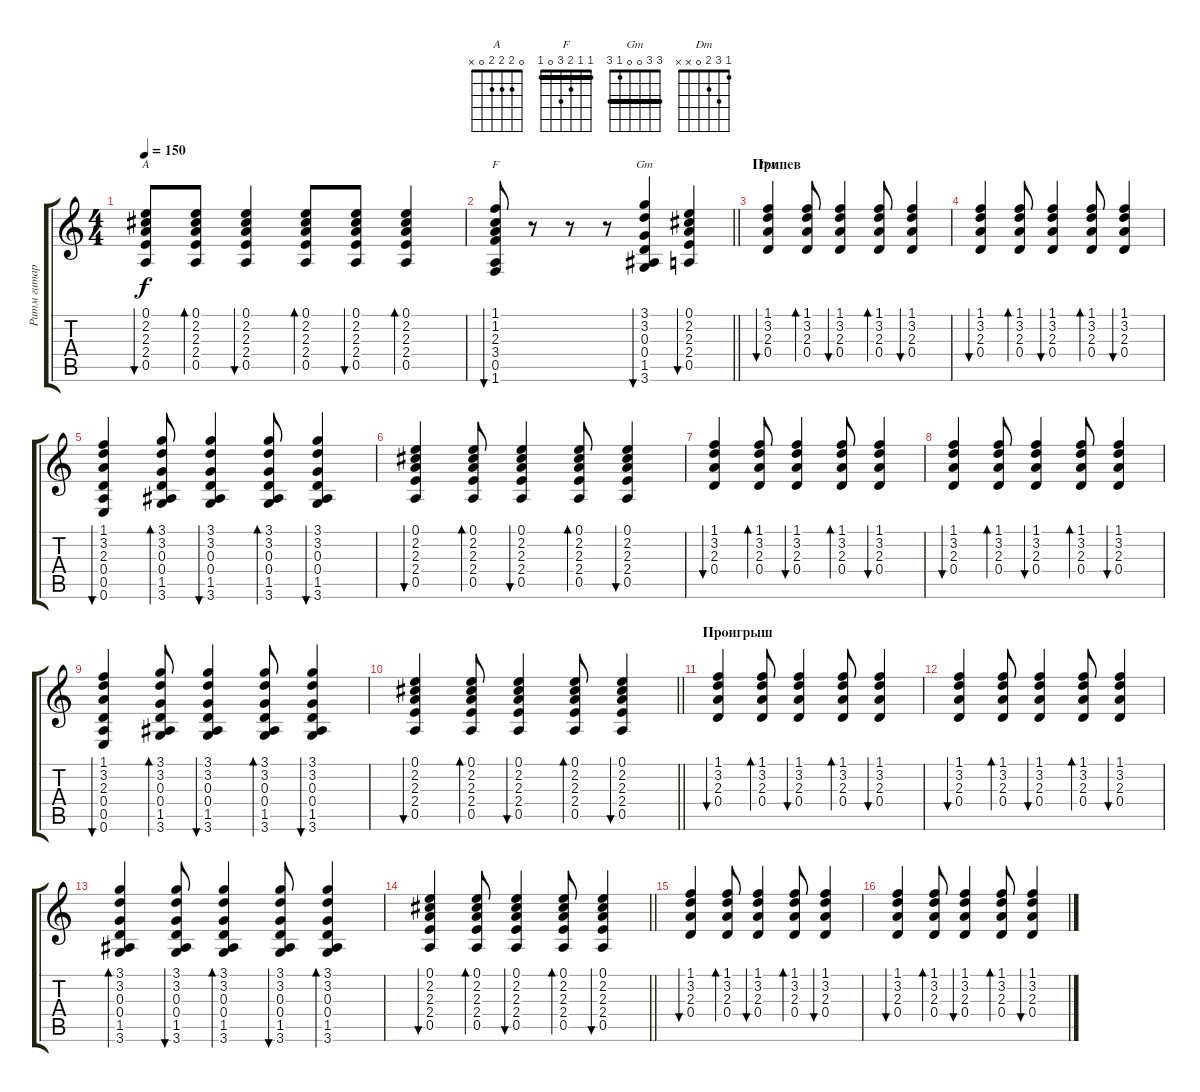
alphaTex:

\track ("Ритм гитара" "Ритм гитар") {instrument acousticguitarnylon}
\staff {score tabs}
\tuning (E4 B3 G3 D3 A2 E2) {hide}
\chord ("A" 0 2 2 2 0 x)
\chord ("F" 1 1 2 3 0 1) {barre 1}
\chord ("Gm" 3 3 0 0 1 3) {barre 3}
\chord ("Dm" 1 3 2 0 x x)
\ts (4 4)
\tempo 150
\clef g2
\ks c
(0.1 2.2 2.3 2.4 0.5).8{bu 60 ch "A" dy f} (0.1 2.2 2.3 2.4 0.5).8{bd 60} (0.1 2.2 2.3 2.4 0.5).4{bu 60} (0.1 2.2 2.3 2.4 0.5).8{bd 60} (0.1 2.2 2.3 2.4 0.5).8{bu 60} (0.1 2.2 2.3 2.4 0.5).4{bd 60} |
\barLineRight lightlight
(1.1 1.2 2.3 3.4 0.5 1.6).8{bu 60 ch "F"} r.8 r.8 r.8 (3.1 3.2 0.3 0.4 1.5 3.6).4{bu 60 ch "Gm"} (0.1 2.2 2.3 2.4 0.5).4{bu 60} |
\section ("" "Припев")
(1.1 3.2 2.3 0.4).4{bu 60 ch "Dm"} (1.1 3.2 2.3 0.4).8{bd 60} (1.1 3.2 2.3 0.4).4{bu 60} (1.1 3.2 2.3 0.4).8{bd 60} (1.1 3.2 2.3 0.4).4{bu 60} |
(1.1 3.2 2.3 0.4).4{bu 60} (1.1 3.2 2.3 0.4).8{bd 60} (1.1 3.2 2.3 0.4).4{bu 60} (1.1 3.2 2.3 0.4).8{bd 60} (1.1 3.2 2.3 0.4).4{bu 60} |
(1.1 3.2 2.3 0.4 0.5 0.6).4{bu 60} (3.1 3.2 0.3 0.4 1.5 3.6).8{bd 60} (3.1 3.2 0.3 0.4 1.5 3.6).4{bu 60} (3.1 3.2 0.3 0.4 1.5 3.6).8{bd 60} (3.1 3.2 0.3 0.4 1.5 3.6).4{bu 60} |
(0.1 2.2 2.3 2.4 0.5).4{bu 60} (0.1 2.2 2.3 2.4 0.5).8{bd 60} (0.1 2.2 2.3 2.4 0.5).4{bu 60} (0.1 2.2 2.3 2.4 0.5).8{bd 60} (0.1 2.2 2.3 2.4 0.5).4{bu 60} |
(1.1 3.2 2.3 0.4).4{bu 60} (1.1 3.2 2.3 0.4).8{bd 60} (1.1 3.2 2.3 0.4).4{bu 60} (1.1 3.2 2.3 0.4).8{bd 60} (1.1 3.2 2.3 0.4).4{bu 60} |
(1.1 3.2 2.3 0.4).4{bu 60} (1.1 3.2 2.3 0.4).8{bd 60} (1.1 3.2 2.3 0.4).4{bu 60} (1.1 3.2 2.3 0.4).8{bd 60} (1.1 3.2 2.3 0.4).4{bu 60} |
(1.1 3.2 2.3 0.4 0.5 0.6).4{bu 60} (3.1 3.2 0.3 0.4 1.5 3.6).8{bd 60} (3.1 3.2 0.3 0.4 1.5 3.6).4{bu 60} (3.1 3.2 0.3 0.4 1.5 3.6).8{bd 60} (3.1 3.2 0.3 0.4 1.5 3.6).4{bu 60} |
\barLineRight lightlight
(0.1 2.2 2.3 2.4 0.5).4{bu 60} (0.1 2.2 2.3 2.4 0.5).8{bd 60} (0.1 2.2 2.3 2.4 0.5).4{bu 60} (0.1 2.2 2.3 2.4 0.5).8{bd 60} (0.1 2.2 2.3 2.4 0.5).4{bu 60} |
\section ("" "Проигрыш")
(1.1 3.2 2.3 0.4).4{bu 60} (1.1 3.2 2.3 0.4).8{bd 60} (1.1 3.2 2.3 0.4).4{bu 60} (1.1 3.2 2.3 0.4).8{bd 60} (1.1 3.2 2.3 0.4).4{bu 60} |
(1.1 3.2 2.3 0.4).4{bu 60} (1.1 3.2 2.3 0.4).8{bd 60} (1.1 3.2 2.3 0.4).4{bu 60} (1.1 3.2 2.3 0.4).8{bd 60} (1.1 3.2 2.3 0.4).4{bu 60} |
(3.1 3.2 0.3 0.4 1.5 3.6).4{bd 60} (3.1 3.2 0.3 0.4 1.5 3.6).8{bu 60} (3.1 3.2 0.3 0.4 1.5 3.6).4{bd 60} (3.1 3.2 0.3 0.4 1.5 3.6).8{bu 60} (3.1 3.2 0.3 0.4 1.5 3.6).4{bd 60} |
\barLineRight lightlight
(0.1 2.2 2.3 2.4 0.5).4{bu 60} (0.1 2.2 2.3 2.4 0.5).8{bd 60} (0.1 2.2 2.3 2.4 0.5).4{bu 60} (0.1 2.2 2.3 2.4 0.5).8{bd 60} (0.1 2.2 2.3 2.4 0.5).4{bu 60} |
(1.1 3.2 2.3 0.4).4{bu 60} (1.1 3.2 2.3 0.4).8{bd 60} (1.1 3.2 2.3 0.4).4{bu 60} (1.1 3.2 2.3 0.4).8{bd 60} (1.1 3.2 2.3 0.4).4{bu 60} |
(1.1 3.2 2.3 0.4).4{bu 60} (1.1 3.2 2.3 0.4).8{bd 60} (1.1 3.2 2.3 0.4).4{bu 60} (1.1 3.2 2.3 0.4).8{bd 60} (1.1 3.2 2.3 0.4).4{bu 60}
